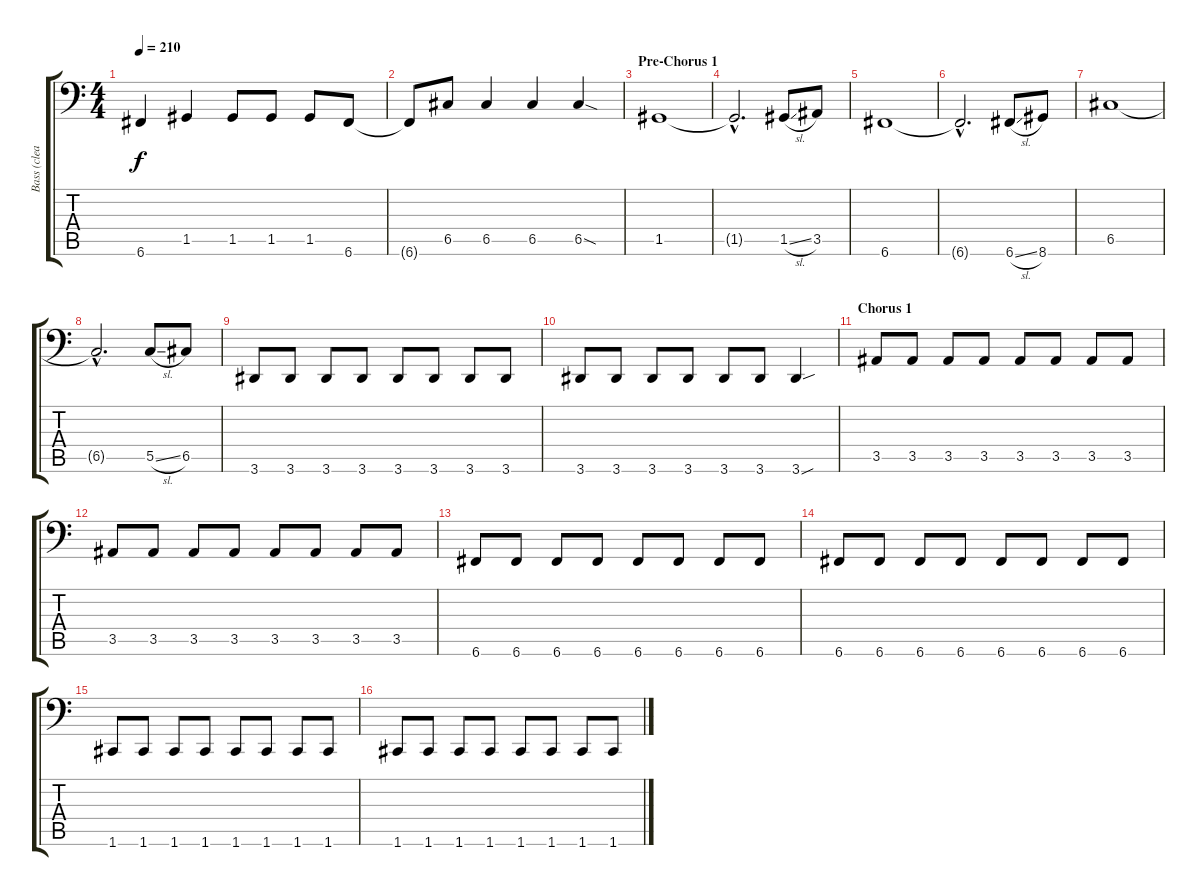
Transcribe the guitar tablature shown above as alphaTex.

\track ("Bass (clean)" "Bass (clea") {instrument electricbasspick}
\staff {score tabs}
\tuning (D3 A2 F2 C2 G1 C1) {hide}
\ts (4 4)
\tempo 210
\clef f4
\ks c
6.6.4{dy f} 1.5.4 1.5.8 1.5.8 1.5.8 6.6.8 |
6.6{t}.8 6.5.8 6.5.4 6.5.4 6.5{sod}.4 |
\section ("" "Pre-Chorus 1")
1.5.1 |
1.5{hac t}.2{d} 1.5{sl}.8 3.5.8 |
6.6.1 |
6.6{hac t}.2{d} 6.6{sl}.8 8.6.8 |
6.5.1 |
6.5{hac t}.2{d} 5.5{sl}.8 6.5.8 |
3.6.8 3.6.8 3.6.8 3.6.8 3.6.8 3.6.8 3.6.8 3.6.8 |
3.6.8 3.6.8 3.6.8 3.6.8 3.6.8 3.6.8 3.6{sou}.4 |
\section ("" "Chorus 1")
3.5.8 3.5.8 3.5.8 3.5.8 3.5.8 3.5.8 3.5.8 3.5.8 |
3.5.8 3.5.8 3.5.8 3.5.8 3.5.8 3.5.8 3.5.8 3.5.8 |
6.6.8 6.6.8 6.6.8 6.6.8 6.6.8 6.6.8 6.6.8 6.6.8 |
6.6.8 6.6.8 6.6.8 6.6.8 6.6.8 6.6.8 6.6.8 6.6.8 |
1.6.8 1.6.8 1.6.8 1.6.8 1.6.8 1.6.8 1.6.8 1.6.8 |
1.6.8 1.6.8 1.6.8 1.6.8 1.6.8 1.6.8 1.6.8 1.6.8
